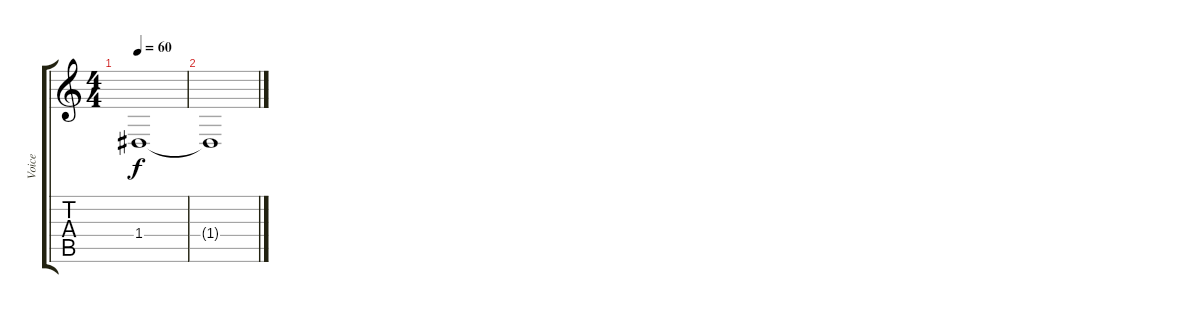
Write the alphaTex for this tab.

\track ("Voice" "Voice") {instrument brightacousticpiano}
\staff {score tabs}
\tuning (E4 B3 G3 D3 A2 E2) {hide}
\ts (4 4)
\tempo 60
\clef g2
\ks c
1.4.1{dy f} |
1.4{t}.1
